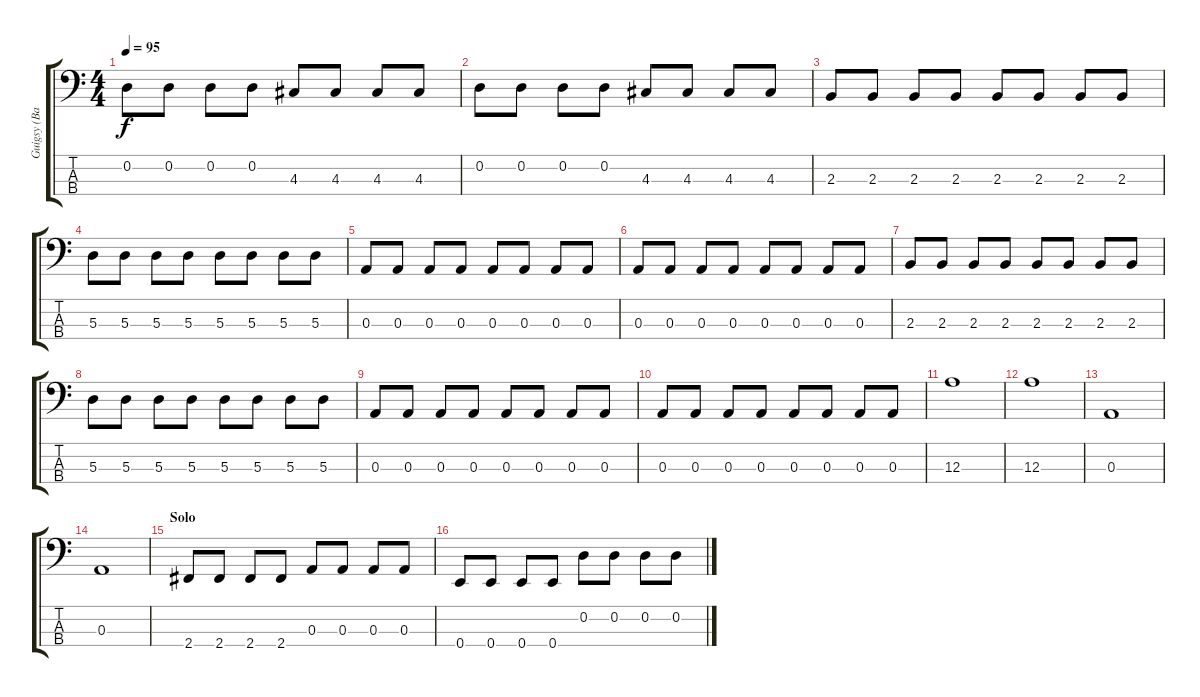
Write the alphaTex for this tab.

\track ("Guigsy (Bass)" "Guigsy (Ba") {instrument electricbasspick}
\staff {score tabs}
\tuning (G2 D2 A1 E1) {hide}
\ts (4 4)
\tempo 95
\clef f4
\ks c
0.2.8{dy f} 0.2.8 0.2.8 0.2.8 4.3.8 4.3.8 4.3.8 4.3.8 |
0.2.8 0.2.8 0.2.8 0.2.8 4.3.8 4.3.8 4.3.8 4.3.8 |
2.3.8 2.3.8 2.3.8 2.3.8 2.3.8 2.3.8 2.3.8 2.3.8 |
5.3.8 5.3.8 5.3.8 5.3.8 5.3.8 5.3.8 5.3.8 5.3.8 |
0.3.8 0.3.8 0.3.8 0.3.8 0.3.8 0.3.8 0.3.8 0.3.8 |
0.3.8 0.3.8 0.3.8 0.3.8 0.3.8 0.3.8 0.3.8 0.3.8 |
2.3.8 2.3.8 2.3.8 2.3.8 2.3.8 2.3.8 2.3.8 2.3.8 |
5.3.8 5.3.8 5.3.8 5.3.8 5.3.8 5.3.8 5.3.8 5.3.8 |
0.3.8 0.3.8 0.3.8 0.3.8 0.3.8 0.3.8 0.3.8 0.3.8 |
0.3.8 0.3.8 0.3.8 0.3.8 0.3.8 0.3.8 0.3.8 0.3.8 |
12.3.1 |
12.3.1 |
0.3.1 |
0.3.1 |
\section ("" "Solo")
2.4.8 2.4.8 2.4.8 2.4.8 0.3.8 0.3.8 0.3.8 0.3.8 |
0.4.8 0.4.8 0.4.8 0.4.8 0.2.8 0.2.8 0.2.8 0.2.8
